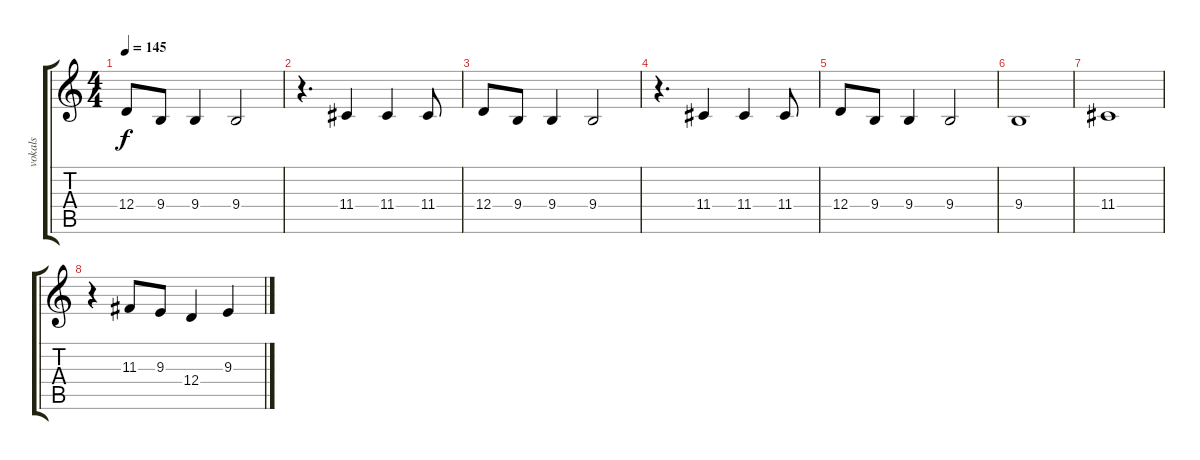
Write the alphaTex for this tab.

\track ("vokals" "vokals") {instrument lead1square}
\staff {score tabs}
\tuning (E4 B3 G3 D3 A2 E2) {hide}
\ts (4 4)
\tempo 145
\clef g2
\ks c
12.4.8{dy f} 9.4.8 9.4.4 9.4.2 |
r.4{d} 11.4.4 11.4.4 11.4.8 |
12.4.8 9.4.8 9.4.4 9.4.2 |
r.4{d} 11.4.4 11.4.4 11.4.8 |
12.4.8 9.4.8 9.4.4 9.4.2 |
9.4.1 |
11.4.1 |
r.4 11.3.8 9.3.8 12.4.4 9.3.4
